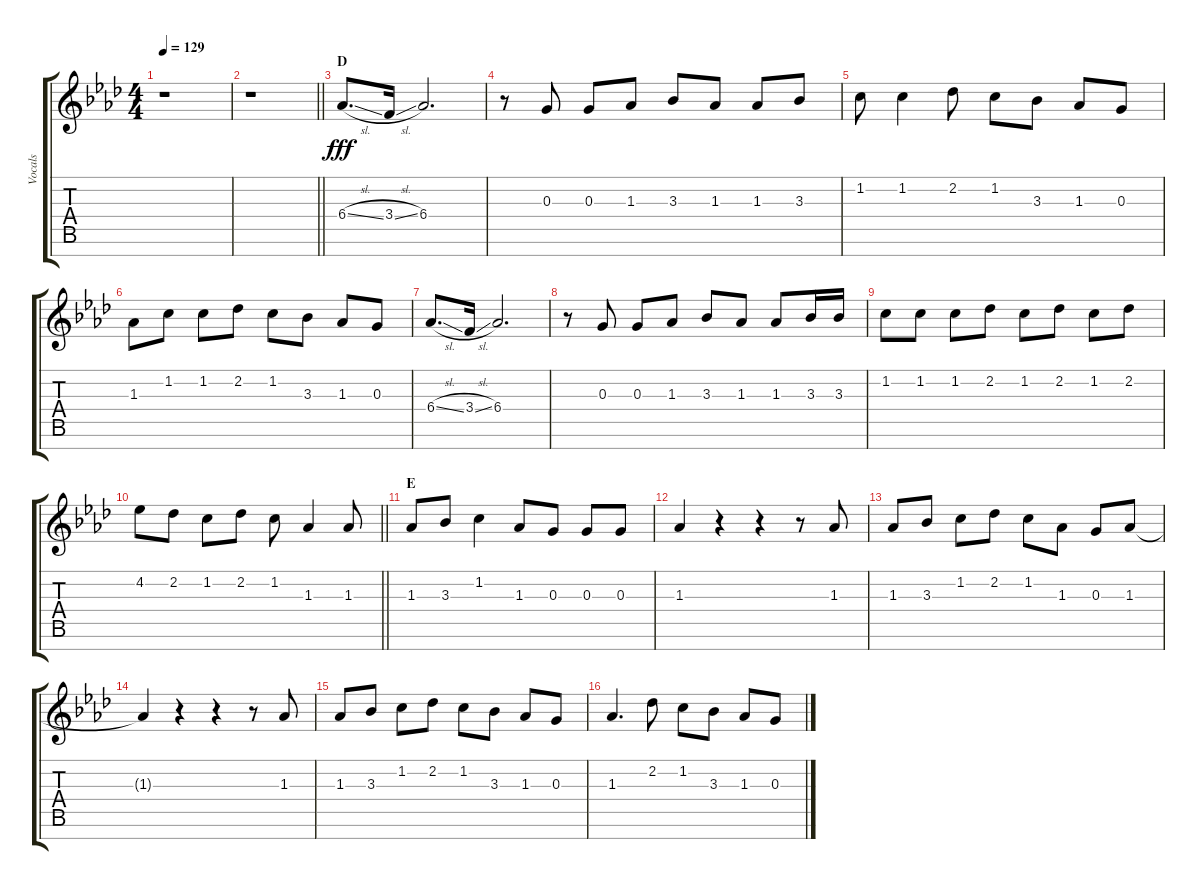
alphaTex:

\track ("Vocals" "Vocals") {instrument voiceoohs}
\staff {score tabs}
\tuning (E5 B4 G4 D4 A3 E3 B2) {hide}
\ts (4 4)
\tempo 129
\clef g2
\ks ab
r.1{dy fff} |
\barLineRight lightlight
r.1 |
\section ("" "D")
6.4{sl}.8{d} 3.4{sl}.16 6.4.2{d} |
r.8 0.3.8 0.3.8 1.3.8 3.3.8 1.3.8 1.3.8 3.3.8 |
1.2.8 1.2.4 2.2.8 1.2.8 3.3.8 1.3.8 0.3.8 |
1.3.8 1.2.8 1.2.8 2.2.8 1.2.8 3.3.8 1.3.8 0.3.8 |
6.4{sl}.8{d} 3.4{sl}.16 6.4.2{d} |
r.8 0.3.8 0.3.8 1.3.8 3.3.8 1.3.8 1.3.8 3.3.16 3.3.16 |
1.2.8 1.2.8 1.2.8 2.2.8 1.2.8 2.2.8 1.2.8 2.2.8 |
\barLineRight lightlight
4.2.8 2.2.8 1.2.8 2.2.8 1.2.8 1.3.4 1.3.8 |
\section ("" "E")
1.3.8 3.3.8 1.2.4 1.3.8 0.3.8 0.3.8 0.3.8 |
1.3.4 r.4 r.4 r.8 1.3.8 |
1.3.8 3.3.8 1.2.8 2.2.8 1.2.8 1.3.8 0.3.8 1.3.8 |
1.3{t}.4 r.4 r.4 r.8 1.3.8 |
1.3.8 3.3.8 1.2.8 2.2.8 1.2.8 3.3.8 1.3.8 0.3.8 |
1.3.4{d} 2.2.8 1.2.8 3.3.8 1.3.8 0.3.8
